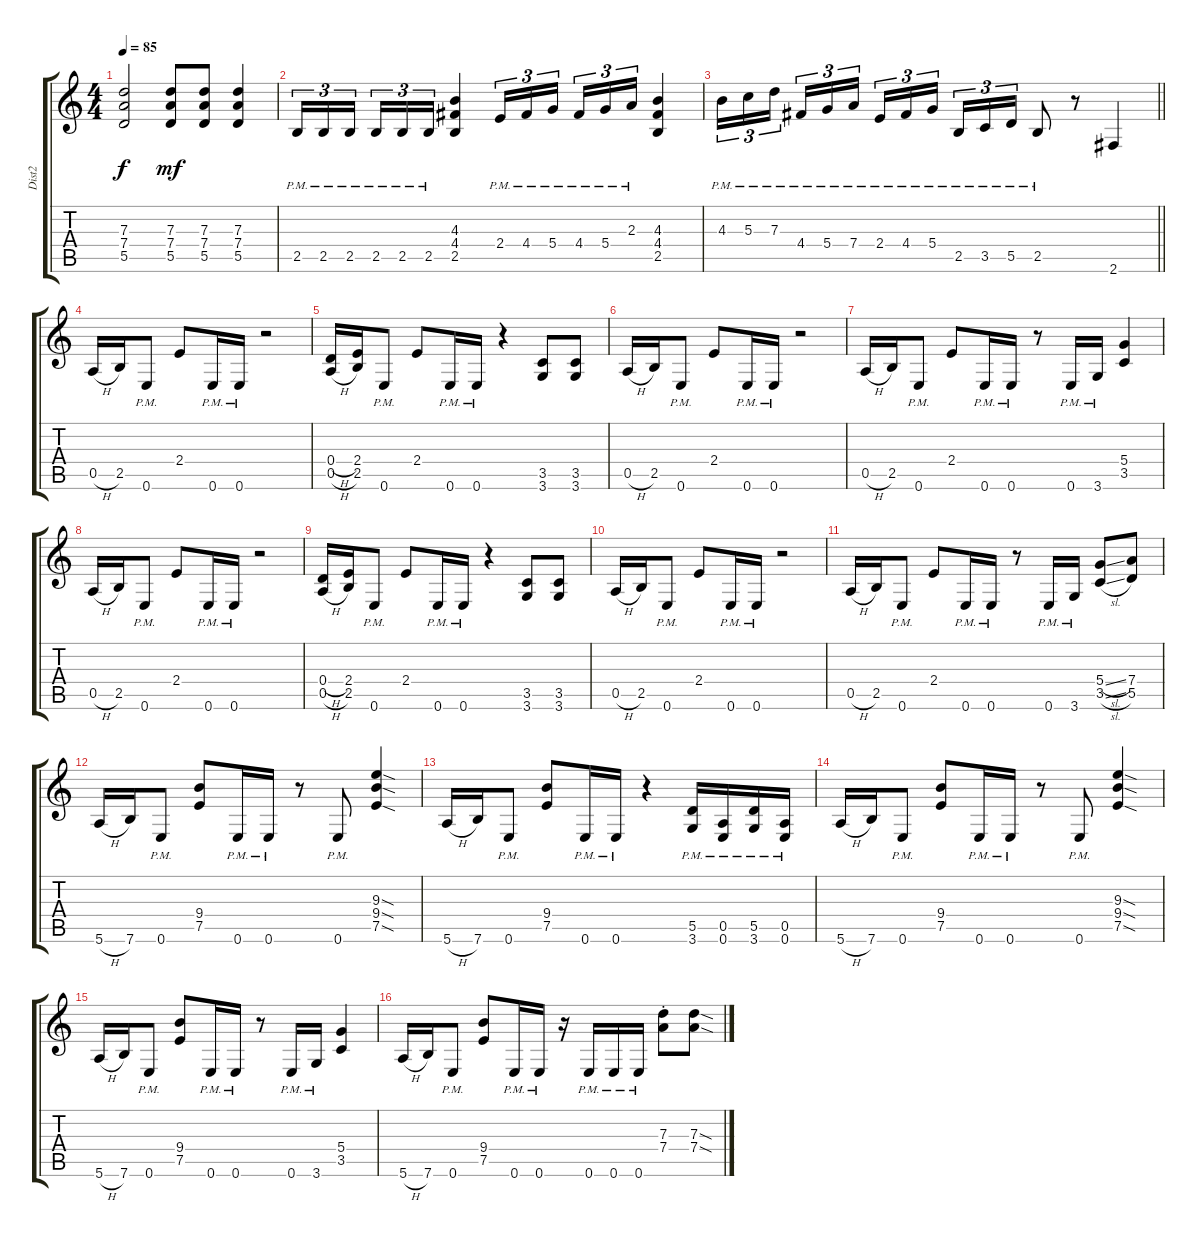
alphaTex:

\track ("Dist2" "Dist2") {instrument distortionguitar}
\staff {score tabs}
\tuning (E4 B3 G3 D3 A2 E2) {hide}
\ts (4 4)
\tempo 85
\clef g2
\ks c
(7.3{t} 7.4{t} 5.5{t}).2{dy f} (7.3 7.4 5.5).8{dy mf} (7.3 7.4 5.5).8 (7.3 7.4 5.5).4 |
2.5{pm}.16{tu (3 2)} 2.5{pm}.16{tu (3 2)} 2.5{pm}.16{tu (3 2) beam splitsecondary} 2.5{pm}.16{tu (3 2)} 2.5{pm}.16{tu (3 2)} 2.5{pm}.16{tu (3 2)} (4.3 4.4 2.5).4 2.4{pm}.16{tu (3 2)} 4.4{pm}.16{tu (3 2)} 5.4{pm}.16{tu (3 2) beam splitsecondary} 4.4{pm}.16{tu (3 2)} 5.4{pm}.16{tu (3 2)} 2.3{pm}.16{tu (3 2)} (4.3 4.4 2.5).4 |
\barLineRight lightlight
4.3{pm}.16{tu (3 2)} 5.3{pm}.16{tu (3 2)} 7.3{pm}.16{tu (3 2) beam splitsecondary} 4.4{pm}.16{tu (3 2)} 5.4{pm}.16{tu (3 2)} 7.4{pm}.16{tu (3 2)} 2.4{pm}.16{tu (3 2)} 4.4{pm}.16{tu (3 2)} 5.4{pm}.16{tu (3 2) beam splitsecondary} 2.5{pm}.16{tu (3 2)} 3.5{pm}.16{tu (3 2)} 5.5{pm}.16{tu (3 2)} 2.5{pm}.8 r.8 2.6.4 |
\section ("" "")
0.5{h}.16 2.5.16 0.6{pm}.8 2.4.8 0.6{pm}.16 0.6{pm}.16 r.2 |
(0.4{h} 0.5{h}).16 (2.4 2.5).16 0.6{pm}.8 2.4.8 0.6{pm}.16 0.6{pm}.16 r.4 (3.5 3.6).8 (3.5 3.6).8 |
0.5{h}.16 2.5.16 0.6{pm}.8 2.4.8 0.6{pm}.16 0.6{pm}.16 r.2 |
0.5{h}.16 2.5.16 0.6{pm}.8 2.4.8 0.6{pm}.16 0.6{pm}.16 r.8 0.6{pm}.16 3.6{pm}.16 (5.4 3.5).4 |
0.5{h}.16 2.5.16 0.6{pm}.8 2.4.8 0.6{pm}.16 0.6{pm}.16 r.2 |
(0.4{h} 0.5{h}).16 (2.4 2.5).16 0.6{pm}.8 2.4.8 0.6{pm}.16 0.6{pm}.16 r.4 (3.5 3.6).8 (3.5 3.6).8 |
0.5{h}.16 2.5.16 0.6{pm}.8 2.4.8 0.6{pm}.16 0.6{pm}.16 r.2 |
0.5{h}.16 2.5.16 0.6{pm}.8 2.4.8 0.6{pm}.16 0.6{pm}.16 r.8 0.6{pm}.16 3.6{pm}.16 (5.4{sl} 3.5{sl}).8 (7.4 5.5).8 |
5.6{h}.16 7.6.16 0.6{pm}.8 (9.4 7.5).8 0.6{pm}.16 0.6{pm}.16 r.8 0.6{pm}.8 (9.3{sod} 9.4{sod} 7.5{sod}).4 |
5.6{h}.16 7.6.16 0.6{pm}.8 (9.4 7.5).8 0.6{pm}.16 0.6{pm}.16 r.4 (5.5{pm} 3.6{pm}).16 (0.5{pm} 0.6{pm}).16 (5.5{pm} 3.6{pm}).16 (0.5{pm} 0.6{pm}).16 |
5.6{h}.16 7.6.16 0.6{pm}.8 (9.4 7.5).8 0.6{pm}.16 0.6{pm}.16 r.8 0.6{pm}.8 (9.3{sod} 9.4{sod} 7.5{sod}).4 |
5.6{h}.16 7.6.16 0.6{pm}.8 (9.4 7.5).8 0.6{pm}.16 0.6{pm}.16 r.8 0.6{pm}.16 3.6{pm}.16 (5.4 3.5).4 |
5.6{h}.16 7.6.16 0.6{pm}.8 (9.4 7.5).8 0.6{pm}.16 0.6{pm}.16 r.16 0.6{pm}.16 0.6{pm}.16 0.6{pm}.16 (7.3{st} 7.4{st}).8 (7.3{sod} 7.4{sod}).8
